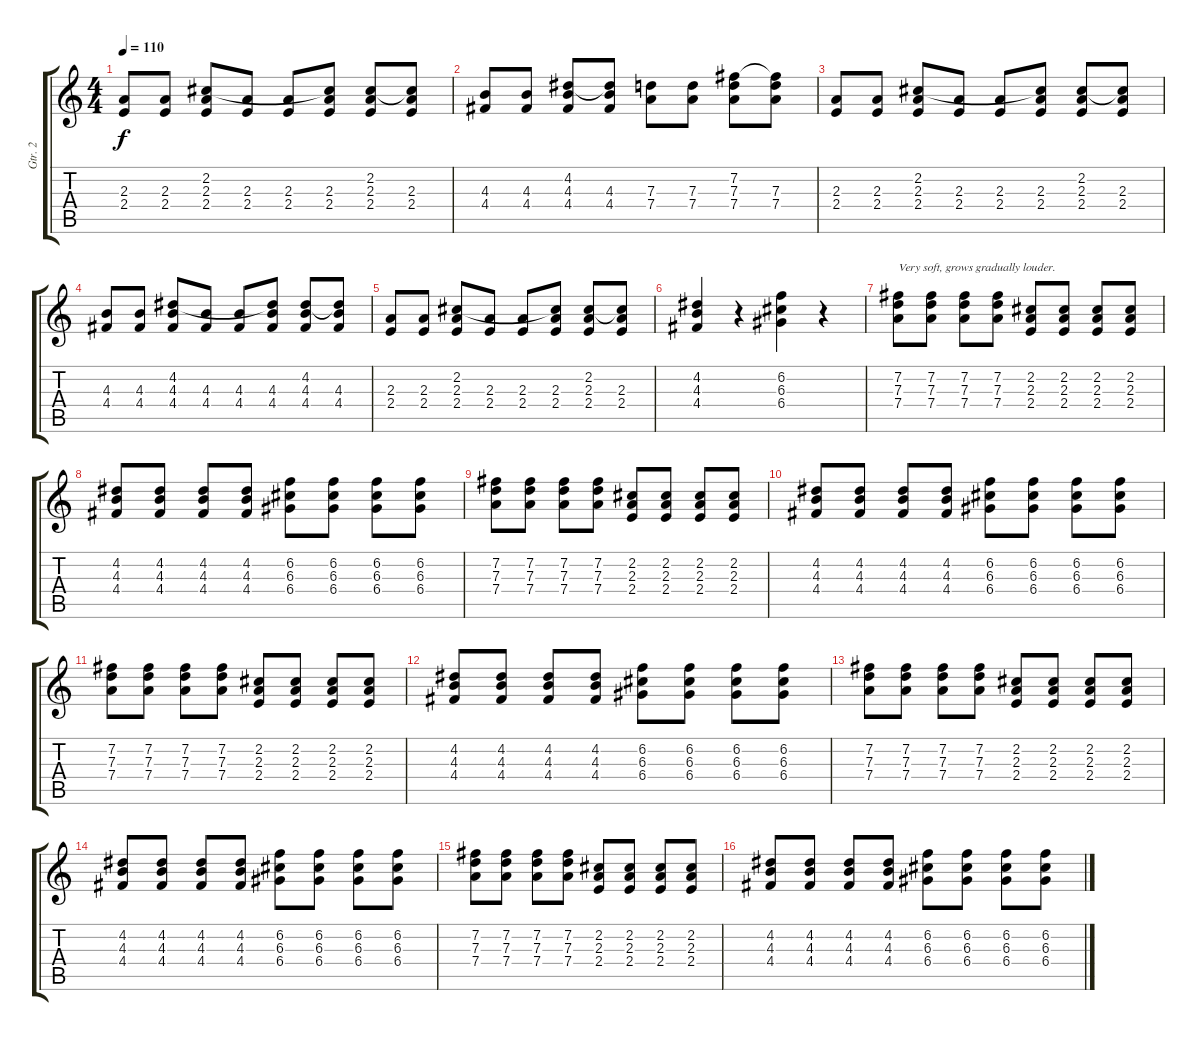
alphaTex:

\track ("Gtr. 2" "Gtr. 2") {instrument electricguitarclean}
\staff {score tabs}
\tuning (E4 B3 G3 D3 A2 E2) {hide}
\ts (4 4)
\tempo 110
\clef g2
\ks c
(2.3 2.4).8{dy f} (2.3 2.4).8 (2.2 2.3 2.4).8 (2.3 2.4).8 (2.3 2.4).8 (2.2{t} 2.3 2.4).8 (2.2 2.3 2.4).8 (2.2{t} 2.3 2.4).8 |
(4.3 4.4).8 (4.3 4.4).8 (4.2 4.3 4.4).8 (4.2{t} 4.3 4.4).8 (7.3 7.4).8 (7.3 7.4).8 (7.2 7.3 7.4).8 (7.2{t} 7.3 7.4).8 |
(2.3 2.4).8 (2.3 2.4).8 (2.2 2.3 2.4).8 (2.3 2.4).8 (2.3 2.4).8 (2.2{t} 2.3 2.4).8 (2.2 2.3 2.4).8 (2.2{t} 2.3 2.4).8 |
(4.3 4.4).8 (4.3 4.4).8 (4.2 4.3 4.4).8 (4.3 4.4).8 (4.3 4.4).8 (4.2{t} 4.3 4.4).8 (4.2 4.3 4.4).8 (4.2{t} 4.3 4.4).8 |
(2.3 2.4).8 (2.3 2.4).8 (2.2 2.3 2.4).8 (2.3 2.4).8 (2.3 2.4).8 (2.2{t} 2.3 2.4).8 (2.2 2.3 2.4).8 (2.2{t} 2.3 2.4).8 |
(4.2 4.3 4.4).4 r.4 (6.2 6.3 6.4).4 r.4 |
(7.2 7.3 7.4).8{txt "Very soft, grows gradually louder."} (7.2 7.3 7.4).8 (7.2 7.3 7.4).8 (7.2 7.3 7.4).8 (2.2 2.3 2.4).8 (2.2 2.3 2.4).8 (2.2 2.3 2.4).8 (2.2 2.3 2.4).8 |
(4.2 4.3 4.4).8 (4.2 4.3 4.4).8 (4.2 4.3 4.4).8 (4.2 4.3 4.4).8 (6.2 6.3 6.4).8 (6.2 6.3 6.4).8 (6.2 6.3 6.4).8 (6.2 6.3 6.4).8 |
(7.2 7.3 7.4).8 (7.2 7.3 7.4).8 (7.2 7.3 7.4).8 (7.2 7.3 7.4).8 (2.2 2.3 2.4).8 (2.2 2.3 2.4).8 (2.2 2.3 2.4).8 (2.2 2.3 2.4).8 |
(4.2 4.3 4.4).8 (4.2 4.3 4.4).8 (4.2 4.3 4.4).8 (4.2 4.3 4.4).8 (6.2 6.3 6.4).8 (6.2 6.3 6.4).8 (6.2 6.3 6.4).8 (6.2 6.3 6.4).8 |
(7.2 7.3 7.4).8 (7.2 7.3 7.4).8 (7.2 7.3 7.4).8 (7.2 7.3 7.4).8 (2.2 2.3 2.4).8 (2.2 2.3 2.4).8 (2.2 2.3 2.4).8 (2.2 2.3 2.4).8 |
(4.2 4.3 4.4).8 (4.2 4.3 4.4).8 (4.2 4.3 4.4).8 (4.2 4.3 4.4).8 (6.2 6.3 6.4).8 (6.2 6.3 6.4).8 (6.2 6.3 6.4).8 (6.2 6.3 6.4).8 |
(7.2 7.3 7.4).8 (7.2 7.3 7.4).8 (7.2 7.3 7.4).8 (7.2 7.3 7.4).8 (2.2 2.3 2.4).8 (2.2 2.3 2.4).8 (2.2 2.3 2.4).8 (2.2 2.3 2.4).8 |
(4.2 4.3 4.4).8 (4.2 4.3 4.4).8 (4.2 4.3 4.4).8 (4.2 4.3 4.4).8 (6.2 6.3 6.4).8 (6.2 6.3 6.4).8 (6.2 6.3 6.4).8 (6.2 6.3 6.4).8 |
(7.2 7.3 7.4).8 (7.2 7.3 7.4).8 (7.2 7.3 7.4).8 (7.2 7.3 7.4).8 (2.2 2.3 2.4).8 (2.2 2.3 2.4).8 (2.2 2.3 2.4).8 (2.2 2.3 2.4).8 |
(4.2 4.3 4.4).8 (4.2 4.3 4.4).8 (4.2 4.3 4.4).8 (4.2 4.3 4.4).8 (6.2 6.3 6.4).8 (6.2 6.3 6.4).8 (6.2 6.3 6.4).8 (6.2 6.3 6.4).8
